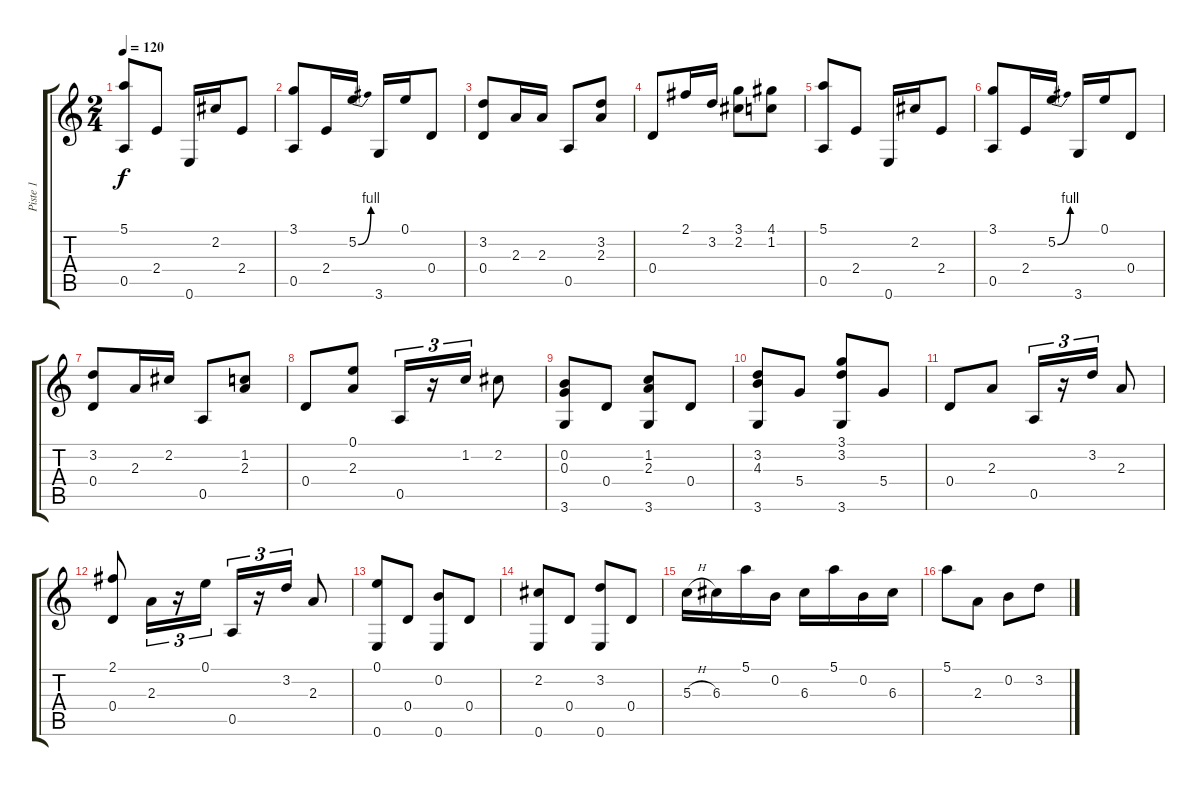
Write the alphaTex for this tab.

\track ("Piste 1" "Piste 1") {instrument acousticguitarnylon}
\staff {score tabs}
\tuning (E4 B3 G3 D3 A2 E2) {hide}
\ts (2 4)
\tempo 120
\clef g2
\ks c
(5.1 0.5).8{dy f} 2.4.8 0.6.16 2.2.16 2.4.8 |
(3.1 0.5).8 2.4.16 5.2{be (bend 0 0 60 4)}.16 3.6.16 0.1.16 0.4.8 |
(3.2 0.4).8 2.3.16 2.3.16 0.5.8 (3.2 2.3).8 |
0.4.8 2.1.16 3.2.16 (3.1 2.2).8 (4.1 1.2).8 |
(5.1 0.5).8 2.4.8 0.6.16 2.2.16 2.4.8 |
(3.1 0.5).8 2.4.16 5.2{be (bend 0 0 60 4)}.16 3.6.16 0.1.16 0.4.8 |
(3.2 0.4).8 2.3.16 2.2.16 0.5.8 (1.2 2.3).8 |
0.4.8 (0.1 2.3).8 0.5.16{tu (3 2)} r.16{tu (3 2)} 1.2.16{tu (3 2)} 2.2.8 |
(0.2 0.3 3.6).8 0.4.8 (1.2 2.3 3.6).8 0.4.8 |
(3.2 4.3 3.6).8 5.4.8 (3.1 3.2 3.6).8 5.4.8 |
0.4.8 2.3.8 0.5.16{tu (3 2)} r.16{tu (3 2)} 3.2.16{tu (3 2)} 2.3.8 |
(2.1 0.4).8 2.3.16{tu (3 2)} r.16{tu (3 2)} 0.1.16{tu (3 2)} 0.5.16{tu (3 2)} r.16{tu (3 2)} 3.2.16{tu (3 2)} 2.3.8 |
(0.1 0.6).8 0.4.8 (0.2 0.6).8 0.4.8 |
(2.2 0.6).8 0.4.8 (3.2 0.6).8 0.4.8 |
5.3{h}.16 6.3.16 5.1.16 0.2.16 6.3.16 5.1.16 0.2.16 6.3.16 |
5.1.8 2.3.8 0.2.8 3.2.8
